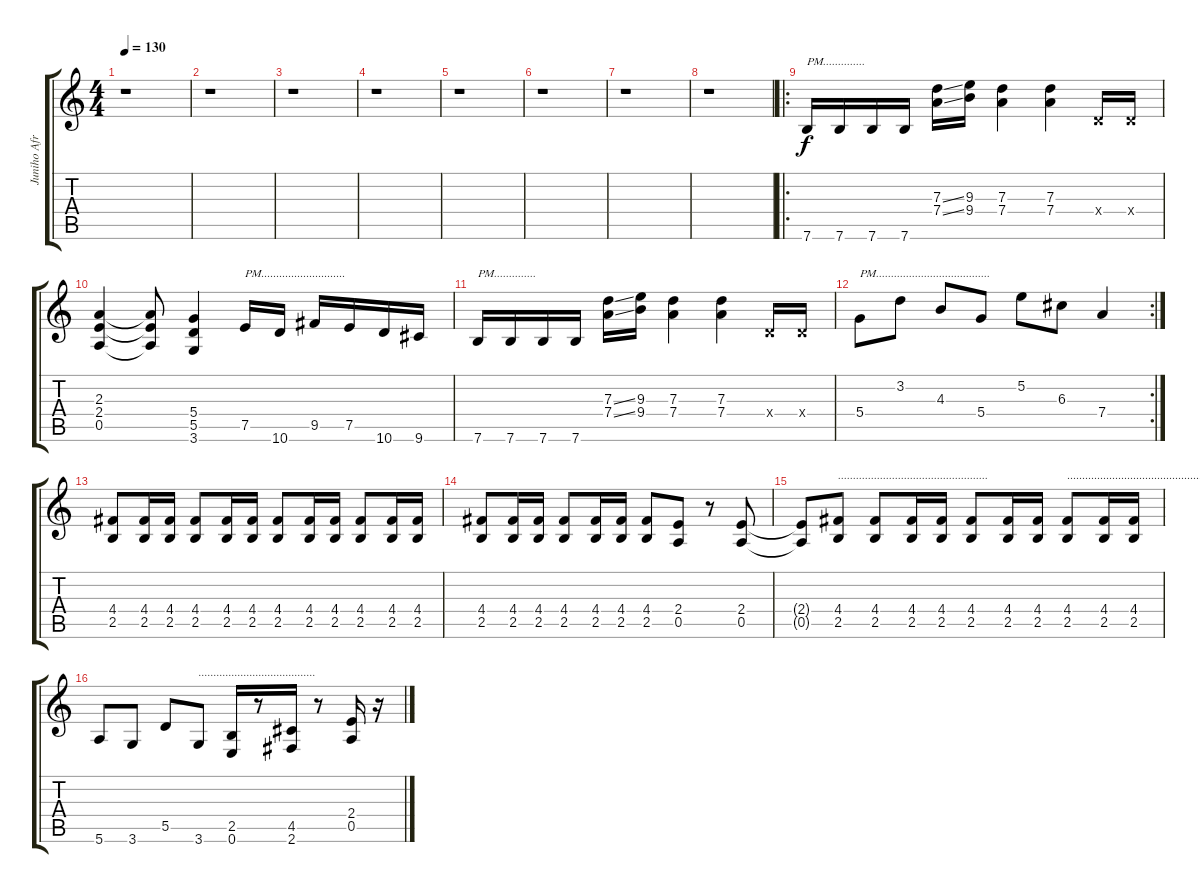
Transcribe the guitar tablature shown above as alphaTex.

\track ("Juniho Afran " "Juniho Afr") {instrument distortionguitar}
\staff {score tabs}
\tuning (E4 B3 G3 D3 A2 E2) {hide}
\ts (4 4)
\tempo 130
\clef g2
\ks c
r.1{dy f instrument distortionguitar} |
r.1 |
r.1 |
r.1 |
r.1 |
r.1 |
r.1 |
r.1 |
\ro
7.6.16{txt "PM.............."} 7.6.16 7.6.16 7.6.16 (7.3{ss} 7.4{ss}).16 (9.3 9.4).16 (7.3 7.4).4 (7.3 7.4).4 0.4{x}.16 0.4{x}.16 |
(2.3 2.4 0.5).4 (2.3{t} 2.4{t} 0.5{t}).8 (5.4 5.5 3.6).4 7.5.16{txt "PM............................"} 10.6.16 9.5.16 7.5.16 10.6.16 9.6.16 |
7.6.16{txt "PM.............."} 7.6.16 7.6.16 7.6.16 (7.3{ss} 7.4{ss}).16 (9.3 9.4).16 (7.3 7.4).4 (7.3 7.4).4 0.4{x}.16 0.4{x}.16 |
\rc 2
5.4.8{txt "PM......................................"} 3.2.8 4.3.8 5.4.8 5.2.8 6.3.8 7.4.4 |
(4.4 2.5).8 (4.4 2.5).16 (4.4 2.5).16 (4.4 2.5).8 (4.4 2.5).16 (4.4 2.5).16 (4.4 2.5).8 (4.4 2.5).16 (4.4 2.5).16 (4.4 2.5).8 (4.4 2.5).16 (4.4 2.5).16 |
(4.4 2.5).8 (4.4 2.5).16 (4.4 2.5).16 (4.4 2.5).8 (4.4 2.5).16 (4.4 2.5).16 (4.4 2.5).8 (2.4 0.5).8 r.8 (2.4 0.5).8 |
(2.4{t} 0.5{t}).8 (4.4 2.5).8{txt ".................................................."} (4.4 2.5).8 (4.4 2.5).16 (4.4 2.5).16 (4.4 2.5).8 (4.4 2.5).16 (4.4 2.5).16 (4.4 2.5).8{txt ".................................................."} (4.4 2.5).16 (4.4 2.5).16 |
5.6.8 3.6.8 5.5.8 3.6.8{txt "......................................."} (2.5 0.6).16 r.8 (4.5 2.6).16 r.8 (2.4 0.5).16 r.16
